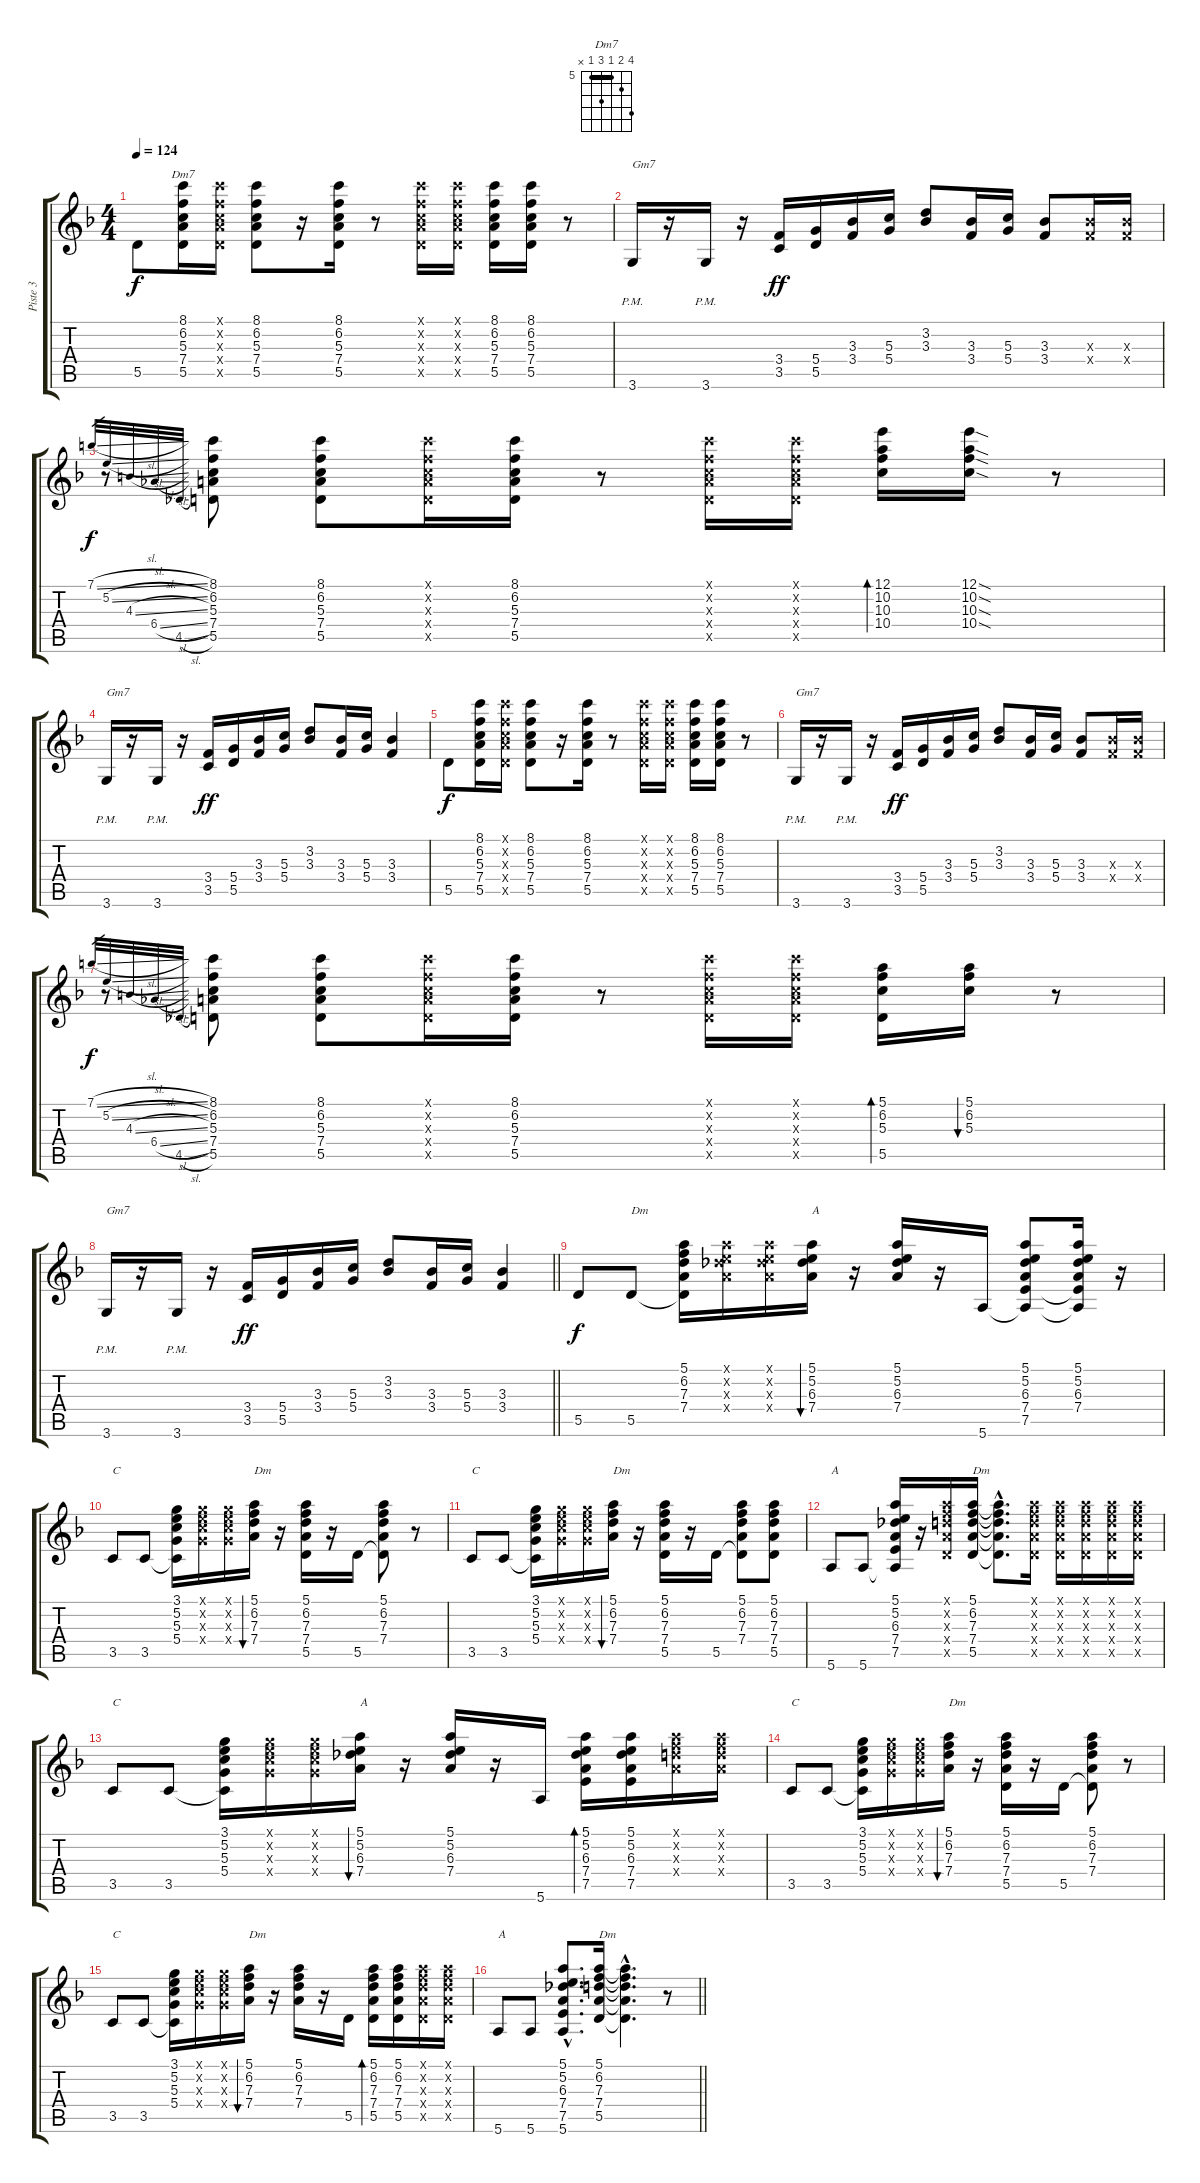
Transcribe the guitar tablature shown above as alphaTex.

\track ("Piste 3" "Piste 3") {instrument electricguitarjazz}
\staff {score tabs}
\tuning (E4 B3 G3 D3 A2 E2) {hide}
\chord ("Dm7" 8 6 5 7 5 x) {firstfret 5 barre 5}
\ts (4 4)
\tempo 124
\clef g2
\ks dminor
5.5.8{dy f volume 9 instrument electricguitarjazz} (8.1 6.2 5.3 7.4 5.5).16{ch "Dm7"} (8.1{x} 6.2{x} 5.3{x} 7.4{x} 5.5{x}).16 (8.1 6.2 5.3 7.4 5.5).8 r.16 (8.1 6.2 5.3 7.4 5.5).16 r.8 (8.1{x} 6.2{x} 5.3{x} 7.4{x} 5.5{x}).16 (8.1{x} 6.2{x} 5.3{x} 7.4{x} 5.5{x}).16 (8.1 6.2 5.3 7.4 5.5).16 (8.1 6.2 5.3 7.4 5.5).16 r.8 |
3.6{pm}.16{txt "Gm7"} r.16 3.6{pm}.16 r.16 (3.4 3.5).16{dy ff} (5.4 5.5).16 (3.3 3.4).16 (5.3 5.4).16 (3.2 3.3).8 (3.3 3.4).16 (5.3 5.4).16 (3.3 3.4).8 (3.3{x} 3.4{x}).16 (3.3{x} 3.4{x}).16 |
r.8 7.1{sl}.32{gr dy f} 5.2{sl}.32{gr} 4.3{sl}.32{gr} 6.4{sl}.32{gr} 4.5{sl}.32{gr} (8.1 6.2 5.3 7.4 5.5).8 (8.1 6.2 5.3 7.4 5.5).8 (8.1{x} 6.2{x} 5.3{x} 7.4{x} 5.5{x}).16 (8.1 6.2 5.3 7.4 5.5).16 r.8 (8.1{x} 6.2{x} 5.3{x} 7.4{x} 5.5{x}).16 (8.1{x} 6.2{x} 5.3{x} 7.4{x} 5.5{x}).16 (12.1 10.2 10.3 10.4).16{bd 60} (12.1{sod} 10.2{sod} 10.3{sod} 10.4{sod}).16 r.8 |
3.6{pm}.16{txt "Gm7"} r.16 3.6{pm}.16 r.16 (3.4 3.5).16{dy ff} (5.4 5.5).16 (3.3 3.4).16 (5.3 5.4).16 (3.2 3.3).8 (3.3 3.4).16 (5.3 5.4).16 (3.3 3.4).4 |
5.5.8{dy f} (8.1 6.2 5.3 7.4 5.5).16 (8.1{x} 6.2{x} 5.3{x} 7.4{x} 5.5{x}).16 (8.1 6.2 5.3 7.4 5.5).8 r.16 (8.1 6.2 5.3 7.4 5.5).16 r.8 (8.1{x} 6.2{x} 5.3{x} 7.4{x} 5.5{x}).16 (8.1{x} 6.2{x} 5.3{x} 7.4{x} 5.5{x}).16 (8.1 6.2 5.3 7.4 5.5).16 (8.1 6.2 5.3 7.4 5.5).16 r.8 |
3.6{pm}.16{txt "Gm7"} r.16 3.6{pm}.16 r.16 (3.4 3.5).16{dy ff} (5.4 5.5).16 (3.3 3.4).16 (5.3 5.4).16 (3.2 3.3).8 (3.3 3.4).16 (5.3 5.4).16 (3.3 3.4).8 (3.3{x} 3.4{x}).16 (3.3{x} 3.4{x}).16 |
r.8 7.1{sl}.32{gr dy f} 5.2{sl}.32{gr} 4.3{sl}.32{gr} 6.4{sl}.32{gr} 4.5{sl}.32{gr} (8.1 6.2 5.3 7.4 5.5).8 (8.1 6.2 5.3 7.4 5.5).8 (8.1{x} 6.2{x} 5.3{x} 7.4{x} 5.5{x}).16 (8.1 6.2 5.3 7.4 5.5).16 r.8 (8.1{x} 6.2{x} 5.3{x} 7.4{x} 5.5{x}).16 (8.1{x} 6.2{x} 5.3{x} 7.4{x} 5.5{x}).16 (5.1 6.2 5.3 5.5).16{bd 60} (5.1 6.2 5.3).16{bu 120} r.8 |
\barLineRight lightlight
3.6{pm}.16{txt "Gm7"} r.16 3.6{pm}.16 r.16 (3.4 3.5).16{dy ff} (5.4 5.5).16 (3.3 3.4).16 (5.3 5.4).16 (3.2 3.3).8 (3.3 3.4).16 (5.3 5.4).16 (3.3 3.4).4 |
5.5.8{dy f volume 10 balance 8 instrument electricguitarclean} 5.5.8{txt "Dm"} (5.1 6.2 7.3 7.4 5.5{t}).16 (5.1{x} 5.2{x} 6.3{x} 7.4{x}).16 (5.1{x} 5.2{x} 6.3{x} 7.4{x}).16 (5.1 5.2 6.3 7.4).16{bu 60 txt "A"} r.16 (5.1 5.2 6.3 7.4).16 r.16 5.6.16 (5.1 5.2 6.3 7.4 7.5 5.6{t}).8 (5.1 5.2 6.3 7.4 7.5{t} 5.6{t}).16 r.16 |
3.5.8{txt "C"} 3.5.8 (3.1 5.2 5.3 5.4 3.5{t}).16 (3.1{x} 5.2{x} 5.3{x} 5.4{x}).16 (3.1{x} 5.2{x} 5.3{x} 5.4{x}).16 (5.1 6.2 7.3 7.4).16{bu 60 txt "Dm"} r.16 (5.1 6.2 7.3 7.4 5.5).16 r.16 5.5.16 (5.1 6.2 7.3 7.4 5.5{t}).8 r.8 |
3.5.8{txt "C"} 3.5.8 (3.1 5.2 5.3 5.4 3.5{t}).16 (3.1{x} 5.2{x} 5.3{x} 5.4{x}).16 (3.1{x} 5.2{x} 5.3{x} 5.4{x}).16 (5.1 6.2 7.3 7.4).16{bu 60 txt "Dm"} r.16 (5.1 6.2 7.3 7.4 5.5).16 r.16 5.5.16 (5.1 6.2 7.3 7.4 5.5{t}).8 (5.1 6.2 7.3 7.4 5.5).8 |
5.6.8{txt "A"} 5.6.8 (5.1 5.2 6.3 7.4 7.5 5.6{t}).16 r.16 (5.1{x} 6.2{x} 7.3{x} 7.4{x} 5.5{x}).16 (5.1 6.2 7.3 7.4 5.5).16{txt "Dm"} (5.1{hac t} 6.2{hac t} 7.3{hac t} 7.4{hac t} 5.5{hac t}).8{d} (5.1{x} 6.2{x} 7.3{x} 7.4{x} 5.5{x}).16 (5.1{x} 6.2{x} 7.3{x} 7.4{x} 5.5{x}).16 (5.1{x} 6.2{x} 7.3{x} 7.4{x} 5.5{x}).16 (5.1{x} 6.2{x} 7.3{x} 7.4{x} 5.5{x}).16 (5.1{x} 6.2{x} 7.3{x} 7.4{x} 5.5{x}).16 |
3.5.8{txt "C"} 3.5.8 (3.1 5.2 5.3 5.4 3.5{t}).16 (3.1{x} 5.2{x} 5.3{x} 5.4{x}).16 (3.1{x} 5.2{x} 5.3{x} 5.4{x}).16 (5.1 5.2 6.3 7.4).16{bu 60 txt "A"} r.16 (5.1 5.2 6.3 7.4).16 r.16 5.6.16 (5.1 5.2 6.3 7.4 7.5).16{bd 60} (5.1 5.2 6.3 7.4 7.5).16 (5.1{x} 6.2{x} 7.3{x} 7.4{x}).16 (5.1{x} 6.2{x} 7.3{x} 7.4{x}).16 |
3.5.8{txt "C"} 3.5.8 (3.1 5.2 5.3 5.4 3.5{t}).16 (3.1{x} 5.2{x} 5.3{x} 5.4{x}).16 (3.1{x} 5.2{x} 5.3{x} 5.4{x}).16 (5.1 6.2 7.3 7.4).16{bu 60 txt "Dm"} r.16 (5.1 6.2 7.3 7.4 5.5).16 r.16 5.5.16 (5.1 6.2 7.3 7.4 5.5{t}).8 r.8 |
3.5.8{txt "C"} 3.5.8 (3.1 5.2 5.3 5.4 3.5{t}).16 (3.1{x} 5.2{x} 5.3{x} 5.4{x}).16 (3.1{x} 5.2{x} 5.3{x} 5.4{x}).16 (5.1 6.2 7.3 7.4).16{bu 60 txt "Dm"} r.16 (5.1 6.2 7.3 7.4).16 r.16 5.5.16 (5.1 6.2 7.3 7.4 5.5).16{bd 60} (5.1 6.2 7.3 7.4 5.5).16 (5.1{x} 6.2{x} 7.3{x} 7.4{x} 5.5{x}).16 (5.1{x} 6.2{x} 7.3{x} 7.4{x} 5.5{x}).16 |
\barLineRight lightlight
5.6.8{txt "A"} 5.6.8 (5.1{hac} 5.2{hac} 6.3{hac} 7.4{hac} 7.5{hac} 5.6{hac}).8{d} (5.1 6.2 7.3 7.4 5.5).16{txt "Dm"} (5.1{hac t} 6.2{hac t} 7.3{hac t} 7.4{hac t} 5.5{hac t}).4{d} r.8
